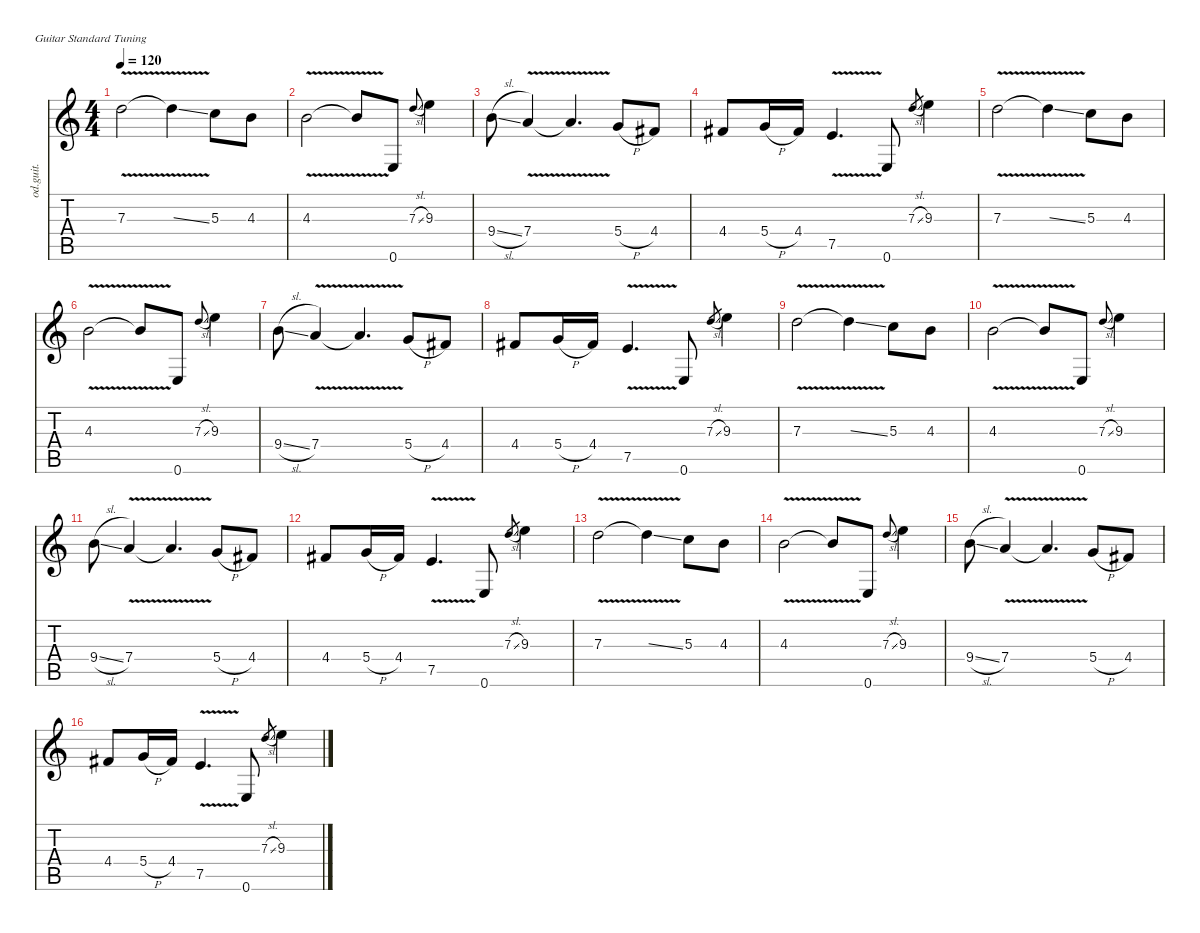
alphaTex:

\defaultSystemsLayout 4
\hideDynamics
\bracketExtendMode nobrackets
\otherSystemsTrackNameOrientation horizontal
\track ("Guitar solo effect 1" "od.guit.") {instrument overdrivenguitar}
\staff {score tabs}
\tuning (E4 B3 G3 D3 A2 E2)
\ts (4 4)
\tempo 120
\clef g2
\ks c
7.3{v}.2{dy f beam Down} 7.3{v ss t}.4{beam Down} 5.3.8{beam Down} 4.3.8{beam Down} |
4.3{v}.2{beam Down} 4.3{v t}.8{beam Up} 0.6.8{beam Up} 7.3{sl}.8{gr onbeat dy mf beam Up} 9.3.4{dy f beam Down} |
9.4{sl}.8{beam Down} 7.4{v}.4{beam Up} 7.4{v t}.4{d beam Up} 5.4{h}.8{beam Up} 4.4{acc #}.8{beam Up} |
4.4{acc #}.8{beam Up} 5.4{h}.16{beam Up} 4.4{acc #}.16{beam Up} 7.5{v}.4{d beam Up} 0.6.8{beam Up} 7.3{sl}.8{gr dy mf beam Up} 9.3.4{dy f beam Down} |
7.3{v}.2{beam Down} 7.3{v ss t}.4{beam Down} 5.3.8{beam Down} 4.3.8{beam Down} |
4.3{v}.2{beam Down} 4.3{v t}.8{beam Up} 0.6.8{beam Up} 7.3{sl}.8{gr onbeat dy mf beam Up} 9.3.4{dy f beam Down} |
9.4{sl}.8{beam Down} 7.4{v}.4{beam Up} 7.4{v t}.4{d beam Up} 5.4{h}.8{beam Up} 4.4{acc #}.8{beam Up} |
4.4{acc #}.8{beam Up} 5.4{h}.16{beam Up} 4.4{acc #}.16{beam Up} 7.5{v}.4{d beam Up} 0.6.8{beam Up} 7.3{sl}.8{gr dy mf beam Up} 9.3.4{dy f beam Down} |
7.3{v}.2{beam Down} 7.3{v ss t}.4{beam Down} 5.3.8{beam Down} 4.3.8{beam Down} |
4.3{v}.2{beam Down} 4.3{v t}.8{beam Up} 0.6.8{beam Up} 7.3{sl}.8{gr onbeat dy mf beam Up} 9.3.4{dy f beam Down} |
9.4{sl}.8{beam Down} 7.4{v}.4{beam Up} 7.4{v t}.4{d beam Up} 5.4{h}.8{beam Up} 4.4{acc #}.8{beam Up} |
4.4{acc #}.8{beam Up} 5.4{h}.16{beam Up} 4.4{acc #}.16{beam Up} 7.5{v}.4{d beam Up} 0.6.8{beam Up} 7.3{sl}.8{gr dy mf beam Up} 9.3.4{dy f beam Down} |
7.3{v}.2{beam Down} 7.3{v ss t}.4{beam Down} 5.3.8{beam Down} 4.3.8{beam Down} |
4.3{v}.2{beam Down} 4.3{v t}.8{beam Up} 0.6.8{beam Up} 7.3{sl}.8{gr onbeat dy mf beam Up} 9.3.4{dy f beam Down} |
9.4{sl}.8{beam Down} 7.4{v}.4{beam Up} 7.4{v t}.4{d beam Up} 5.4{h}.8{beam Up} 4.4{acc #}.8{beam Up} |
4.4{acc #}.8{beam Up} 5.4{h}.16{beam Up} 4.4{acc #}.16{beam Up} 7.5{v}.4{d beam Up} 0.6.8{beam Up} 7.3{sl}.8{gr dy mf beam Up} 9.3.4{dy f beam Down}
